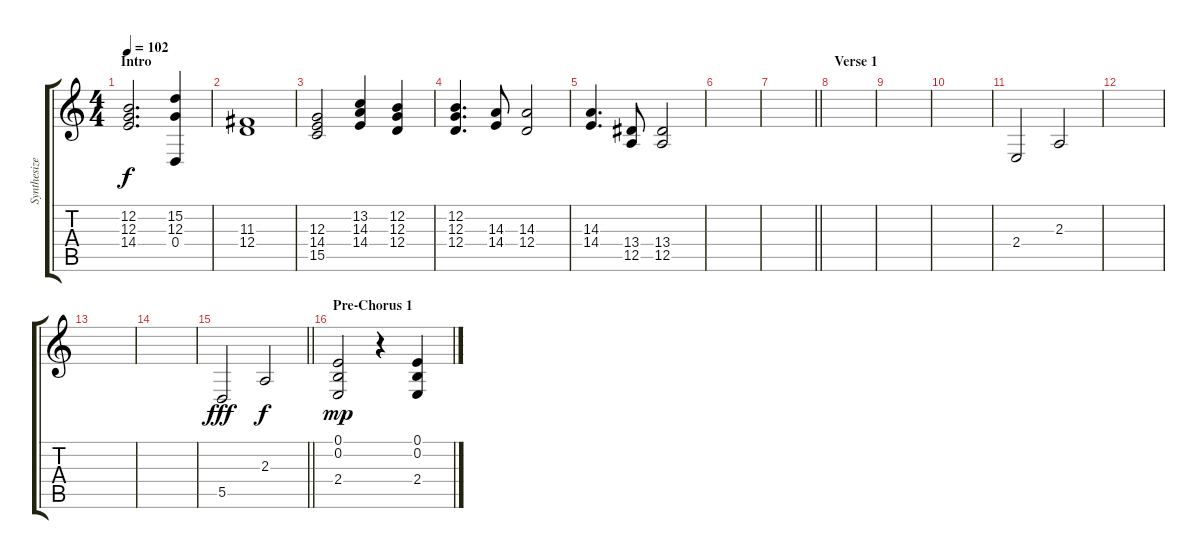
\track ("Synthesizer" "Synthesize") {instrument stringensemble1}
\staff {score tabs}
\tuning (E4 B3 G3 D3 A2 E2) {hide}
\ts (4 4)
\section ("" "Intro")
\tempo 102
\clef g2
\ks c
(12.2 12.3 14.4).2{d dy f instrument stringensemble1} (15.2 12.3 0.4).4 |
(11.3 12.4).1 |
(12.3 14.4 15.5).2 (13.2 14.3 14.4).4 (12.2 12.3 12.4).4 |
(12.2 12.3 12.4).4{d} (14.3 14.4).8 (14.3 12.4).2 |
(14.3 14.4).4{d} (13.4 12.5).8 (13.4 12.5).2 |
|
\barLineRight lightlight
|
\section ("" "Verse 1")
|
|
|
2.4.2 2.3.2 |
|
|
|
\barLineRight lightlight
5.5.2{dy fff} 2.3.2{dy f} |
\section ("" "Pre-Chorus 1")
(0.1 0.2 2.4).2{dy mp} r.4 (0.1 0.2 2.4).4
